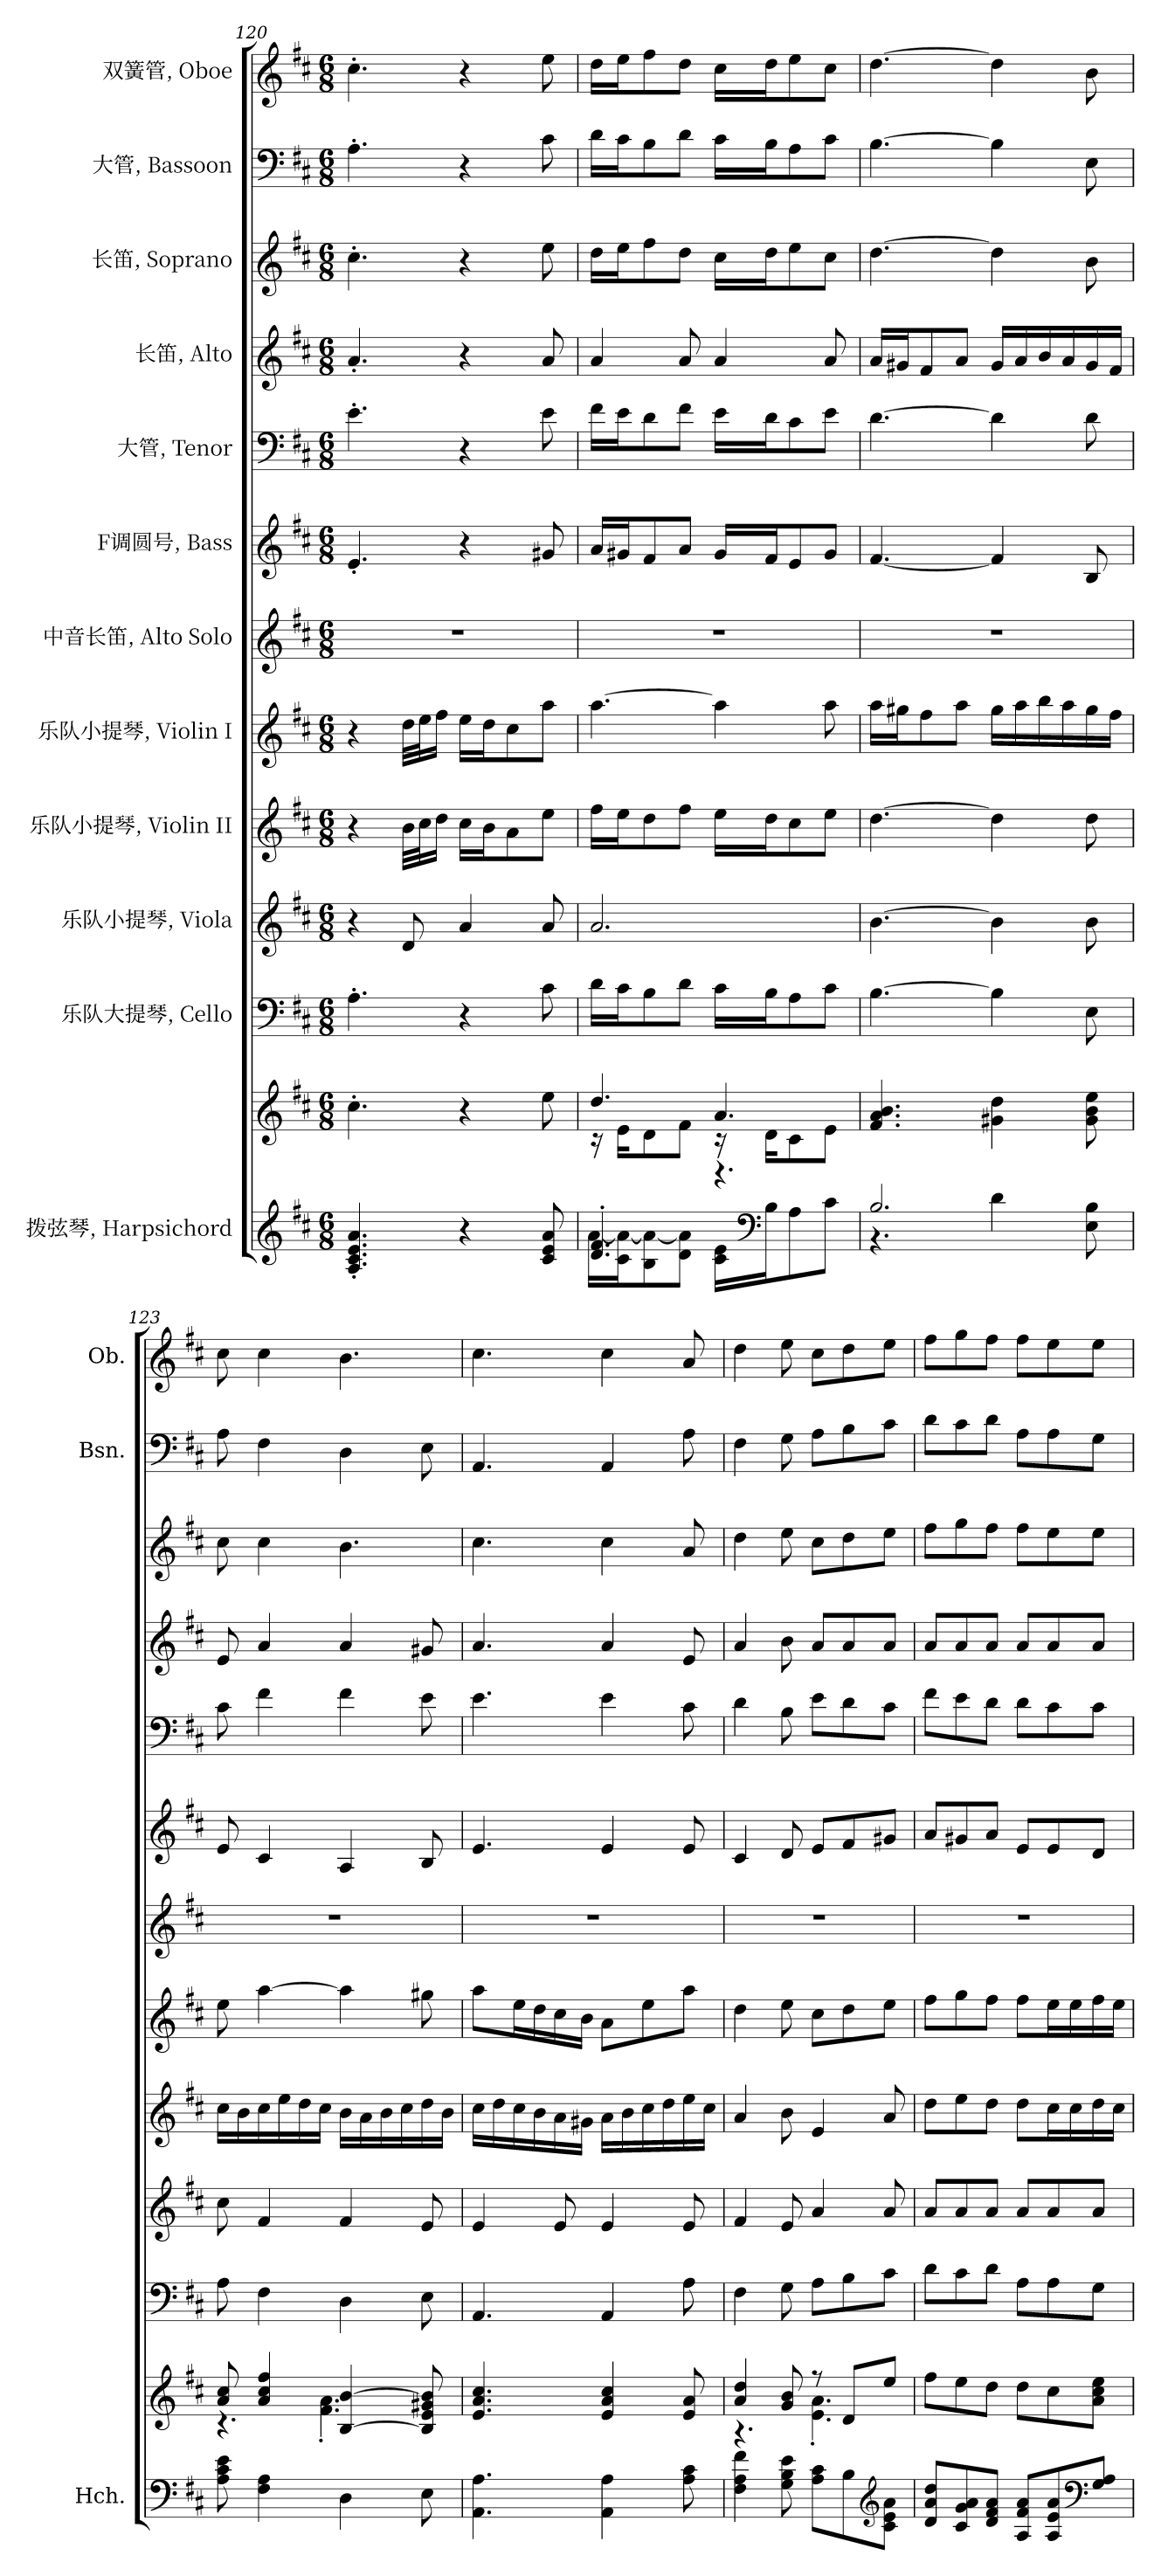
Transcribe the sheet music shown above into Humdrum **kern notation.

**kern	**kern	**kern	**kern	**kern	**kern	**kern	**kern	**kern	**kern	**kern	**kern	**kern
*part12	*part12	*part11	*part10	*part9	*part8	*part7	*part6	*part5	*part4	*part3	*part2	*part1
*staff13	*staff12	*staff11	*staff10	*staff9	*staff8	*staff7	*staff6	*staff5	*staff4	*staff3	*staff2	*staff1
*I"拨弦琴, Harpsichord	*	*I"乐队大提琴, Cello	*I"乐队小提琴, Viola	*I"乐队小提琴, Violin II	*I"乐队小提琴, Violin I	*I"中音长笛, Alto Solo	*I"F调圆号, Bass	*I"大管, Tenor	*I"长笛, Alto	*I"长笛, Soprano	*I"大管, Bassoon	*I"双簧管, Oboe
*I'Hch.	*	*	*	*	*	*	*	*	*	*	*I'Bsn.	*I'Ob.
*clefG2	*clefG2	*clefF4	*clefG2	*clefG2	*clefG2	*clefG2	*clefG2	*clefF4	*clefG2	*clefG2	*clefF4	*clefG2
*	*	*	*	*	*	*ITrd3c5	*ITrd4c7	*	*	*	*	*
*k[f#c#]	*k[f#c#]	*k[f#c#]	*k[f#c#]	*k[f#c#]	*k[f#c#]	*k[f#c#g#]	*k[f#]	*k[f#c#]	*k[f#c#]	*k[f#c#]	*k[f#c#]	*k[f#c#]
*M6/8	*M6/8	*M6/8	*M6/8	*M6/8	*M6/8	*M6/8	*M6/8	*M6/8	*M6/8	*M6/8	*M6/8	*M6/8
=120	=120	=120	=120	=120	=120	=120	=120	=120	=120	=120	=120	=120
4.A/' 4.c#/' 4.e/' 4.a/'	4.cc#'\	4.A'\	4r	4r	4r	2.r	4.A'/	4.e'\	4.a'/	4.cc#'\	4.A'\	4.cc#'\
.	.	.	8d/	32b\LLL	32dd\LLL	.	.	.	.	.	.	.
.	.	.	.	32cc#\J	32ee\J	.	.	.	.	.	.	.
.	.	.	.	16dd\JJ	16ff#\JJ	.	.	.	.	.	.	.
4r	4r	4r	4a/	16cc#\LL	16ee\LL	.	4r	4r	4r	4r	4r	4r
.	.	.	.	16b\J	16dd\J	.	.	.	.	.	.	.
.	.	.	.	8a\	8cc#\	.	.	.	.	.	.	.
8c#/ 8e/ 8a/	8ee\	8c#\	8a/	8ee\J	8aa\J	.	8c#X/	8e\	8a/	8ee\	8c#\	8ee\
!!LO:PB:g=z
=121	=121	=121	=121	=121	=121	=121	=121	=121	=121	=121	=121	=121
*^	*^	*	*	*	*	*	*	*	*	*	*	*
4.d/' 4.f#/'	[16a\LL	4.dd/	16r	16d\LL	2.a/	16ff#\LL	[4.aa\	2.r	16d/LL	16f#\LL	4a/	16dd\LL	16d\LL	16dd\LL
.	16c#\ 16a\_J	.	16e\KL	16c#\J	.	16ee\J	.	.	16c#X/J	16e\J	.	16ee\J	16c#\J	16ee\J
.	8B\ 8a\_	.	8d\	8B\	.	8dd\	.	.	8B/	8d\	.	8ff#\	8B\	8ff#\
.	8d\ 8a\]J	.	8f#\J	8d\J	.	8ff#\J	.	.	8d/J	8f#\J	8a/	8dd\J	8d\J	8dd\J
4.r	16c#\ 16e\LL	4.a/	16r	16c#\LL	.	16ee\LL	4aa\]	.	16c#/LL	16e\LL	4a/	16cc#\LL	16c#\LL	16cc#\LL
*clefF4	*	*	*	*	*	*	*	*	*	*	*	*	*	*
.	16B\J	.	16d\KL	16B\J	.	16dd\J	.	.	16B/J	16d\J	.	16dd\J	16B\J	16dd\J
.	8A\	.	8c#\	8A\	.	8cc#\	.	.	8A/	8c#\	.	8ee\	8A\	8ee\
.	8c#\J	.	8e\J	8c#\J	.	8ee\J	8aa\	.	8c#/J	8e\J	8a/	8cc#\J	8c#\J	8cc#\J
*	*	*v	*v	*	*	*	*	*	*	*	*	*	*	*
=122	=122	=122	=122	=122	=122	=122	=122	=122	=122	=122	=122	=122	=122
2.B/	4.r	4.f#/ 4.a/ 4.b/	[4.B\	[4.b\	[4.dd\	16aa\LL	2.r	[4.B/	[4.d\	16a/LL	[4.dd\	[4.B\	[4.dd\
.	.	.	.	.	.	16gg#X\J	.	.	.	16g#X/J	.	.	.
.	.	.	.	.	.	8ff#\	.	.	.	8f#/	.	.	.
.	.	.	.	.	.	8aa\J	.	.	.	8a/J	.	.	.
.	4d\	4g#X\ 4dd\	4B\]	4b\]	4dd\]	16gg#\LL	.	4B/]	4d\]	16g#/LL	4dd\]	4B\]	4dd\]
.	.	.	.	.	.	16aa\	.	.	.	16a/	.	.	.
.	.	.	.	.	.	16bb\	.	.	.	16b/	.	.	.
.	.	.	.	.	.	16aa\	.	.	.	16a/	.	.	.
.	8E\ 8B\	8g#\ 8b\ 8ee\	8E\	8b\	8dd\	16gg#\	.	8E/	8d\	16g#/	8b\	8E\	8b\
.	.	.	.	.	.	16ff#\JJ	.	.	.	16f#/JJ	.	.	.
*v	*v	*	*	*	*	*	*	*	*	*	*	*	*
=123	=123	=123	=123	=123	=123	=123	=123	=123	=123	=123	=123	=123
*	*^	*	*	*	*	*	*	*	*	*	*	*
8A\ 8c#\ 8e\	8a/ 8cc#/	4.r	8A\	8cc#\	16cc#\LL	8ee\	2.r	8A/	8c#\	8e/	8cc#\	8A\	8cc#\
.	.	.	.	.	16b\	.	.	.	.	.	.	.	.
4F#\ 4A\	4a/ 4cc#/ 4ff#/	.	4F#\	4f#/	16cc#\	[4aa\	.	4F#/	4f#\	4a/	4cc#\	4F#\	4cc#\
.	.	.	.	.	16ee\	.	.	.	.	.	.	.	.
.	.	.	.	.	16dd\	.	.	.	.	.	.	.	.
.	.	.	.	.	16cc#\JJ	.	.	.	.	.	.	.	.
4D\	[4B/ [4b/	4.f#\' 4.a\'	4D\	4f#/	16b\LL	4aa\]	.	4D/	4f#\	4a/	4.b\	4D\	4.b\
.	.	.	.	.	16a\	.	.	.	.	.	.	.	.
.	.	.	.	.	16b\	.	.	.	.	.	.	.	.
.	.	.	.	.	16cc#\	.	.	.	.	.	.	.	.
8E\	8B/] 8e/ 8g#X/ 8b/]	.	8E\	8e/	16dd\	8gg#X\	.	8E/	8e\	8g#X/	.	8E\	.
.	.	.	.	.	16b\JJ	.	.	.	.	.	.	.	.
*	*v	*v	*	*	*	*	*	*	*	*	*	*	*
!!LO:PB:g=z
=124	=124	=124	=124	=124	=124	=124	=124	=124	=124	=124	=124	=124
4.AA\ 4.A\	4.e/ 4.a/ 4.cc#/	4.AA/	4e/	16cc#\LL	8aa\L	2.r	4.A/	4.e\	4.a/	4.cc#\	4.AA/	4.cc#\
.	.	.	.	16dd\	.	.	.	.	.	.	.	.
.	.	.	.	16cc#\	16ee\L	.	.	.	.	.	.	.
.	.	.	.	16b\	16dd\	.	.	.	.	.	.	.
.	.	.	8e/	16a\	16cc#\	.	.	.	.	.	.	.
.	.	.	.	16g#X\JJ	16b\JJ	.	.	.	.	.	.	.
4AA\ 4A\	4e/ 4a/ 4cc#/	4AA/	4e/	16a\LL	8a\L	.	4A/	4e\	4a/	4cc#\	4AA/	4cc#\
.	.	.	.	16b\	.	.	.	.	.	.	.	.
.	.	.	.	16cc#\	8ee\	.	.	.	.	.	.	.
.	.	.	.	16dd\	.	.	.	.	.	.	.	.
8A\ 8c#\	8e/ 8a/	8A\	8e/	16ee\	8aa\J	.	8A/	8c#\	8e/	8a/	8A\	8a/
.	.	.	.	16cc#\JJ	.	.	.	.	.	.	.	.
=125	=125	=125	=125	=125	=125	=125	=125	=125	=125	=125	=125	=125
*	*^	*	*	*	*	*	*	*	*	*	*	*
4F#\ 4A\ 4f#\	4a/ 4dd/	4.r	4F#\	4f#/	4a/	4dd\	2.r	4F#/	4d\	4a/	4dd\	4F#\	4dd\
8G\ 8B\ 8e\	8g/ 8b/	.	8G\	8e/	8b\	8ee\	.	8G/	8B\	8b\	8ee\	8G\	8ee\
8A\ 8c#\L	8r	4.e\' 4.a\'	8A\L	4a/	4e/	8cc#\L	.	8A/L	8e\L	8a/L	8cc#\L	8A\L	8cc#\L
8B\	8d/L	.	8B\	.	.	8dd\	.	8B/	8d\	8a/	8dd\	8B\	8dd\
*clefG2	*	*	*	*	*	*	*	*	*	*	*	*	*
8c#\ 8e\ 8a\J	8ee/J	.	8c#\J	8a/	8a/	8ee\J	.	8c#X/J	8c#\J	8a/J	8ee\J	8c#\J	8ee\J
*	*v	*v	*	*	*	*	*	*	*	*	*	*	*
=126	=126	=126	=126	=126	=126	=126	=126	=126	=126	=126	=126	=126
8d/ 8a/ 8dd/L	8ff#\L	8d\L	8a/L	8dd\L	8ff#\L	2.r	8d/L	8f#\L	8a/L	8ff#\L	8d\L	8ff#\L
8c#/ 8g/ 8a/	8ee\	8c#\	8a/	8ee\	8gg\	.	8c#X/	8e\	8a/	8gg\	8c#\	8gg\
8d/ 8f#/ 8a/J	8dd\J	8d\J	8a/J	8dd\J	8ff#\J	.	8d/J	8d\J	8a/J	8ff#\J	8d\J	8ff#\J
8A/ 8f#/ 8a/L	8dd\L	8A\L	8a/L	8dd\L	8ff#\L	.	8A/L	8d\L	8a/L	8ff#\L	8A\L	8ff#\L
8A/ 8e/ 8a/	8cc#\	8A\	8a/	16cc#\L	16ee\L	.	8A/	8c#\	8a/	8ee\	8A\	8ee\
.	.	.	.	16cc#\	16ee\	.	.	.	.	.	.	.
*clefF4	*	*	*	*	*	*	*	*	*	*	*	*
8G/ 8A/J	8a\ 8cc#\ 8ee\J	8G\J	8a/J	16dd\	16ff#\	.	8G/J	8c#\J	8a/J	8ee\J	8G\J	8ee\J
.	.	.	.	16cc#\JJ	16ee\JJ	.	.	.	.	.	.	.
=	=	=	=	=	=	=	=	=	=	=	=	=
*-	*-	*-	*-	*-	*-	*-	*-	*-	*-	*-	*-	*-
